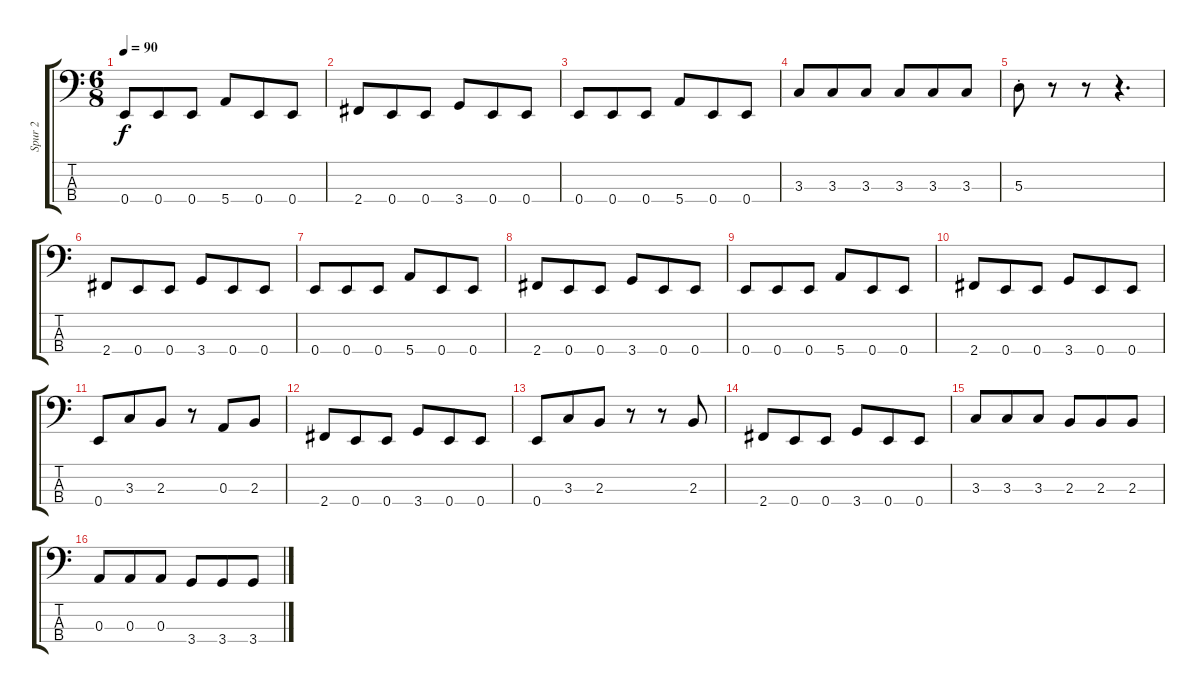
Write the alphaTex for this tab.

\track ("Spur 2" "Spur 2") {instrument electricbasspick}
\staff {score tabs}
\tuning (G2 D2 A1 E1) {hide}
\ts (6 8)
\tempo 90
\clef f4
\ks c
0.4.8{dy f} 0.4.8 0.4.8 5.4.8 0.4.8 0.4.8 |
2.4.8 0.4.8 0.4.8 3.4.8 0.4.8 0.4.8 |
0.4.8 0.4.8 0.4.8 5.4.8 0.4.8 0.4.8 |
3.3.8 3.3.8 3.3.8 3.3.8 3.3.8 3.3.8 |
5.3{st}.8 r.8 r.8 r.4{d} |
2.4.8 0.4.8 0.4.8 3.4.8 0.4.8 0.4.8 |
0.4.8 0.4.8 0.4.8 5.4.8 0.4.8 0.4.8 |
2.4.8 0.4.8 0.4.8 3.4.8 0.4.8 0.4.8 |
0.4.8 0.4.8 0.4.8 5.4.8 0.4.8 0.4.8 |
2.4.8 0.4.8 0.4.8 3.4.8 0.4.8 0.4.8 |
0.4.8 3.3.8 2.3.8 r.8 0.3.8 2.3.8 |
2.4.8 0.4.8 0.4.8 3.4.8 0.4.8 0.4.8 |
0.4.8 3.3.8 2.3.8 r.8 r.8 2.3.8 |
2.4.8 0.4.8 0.4.8 3.4.8 0.4.8 0.4.8 |
3.3.8 3.3.8 3.3.8 2.3.8 2.3.8 2.3.8 |
0.3.8 0.3.8 0.3.8 3.4.8 3.4.8 3.4.8
